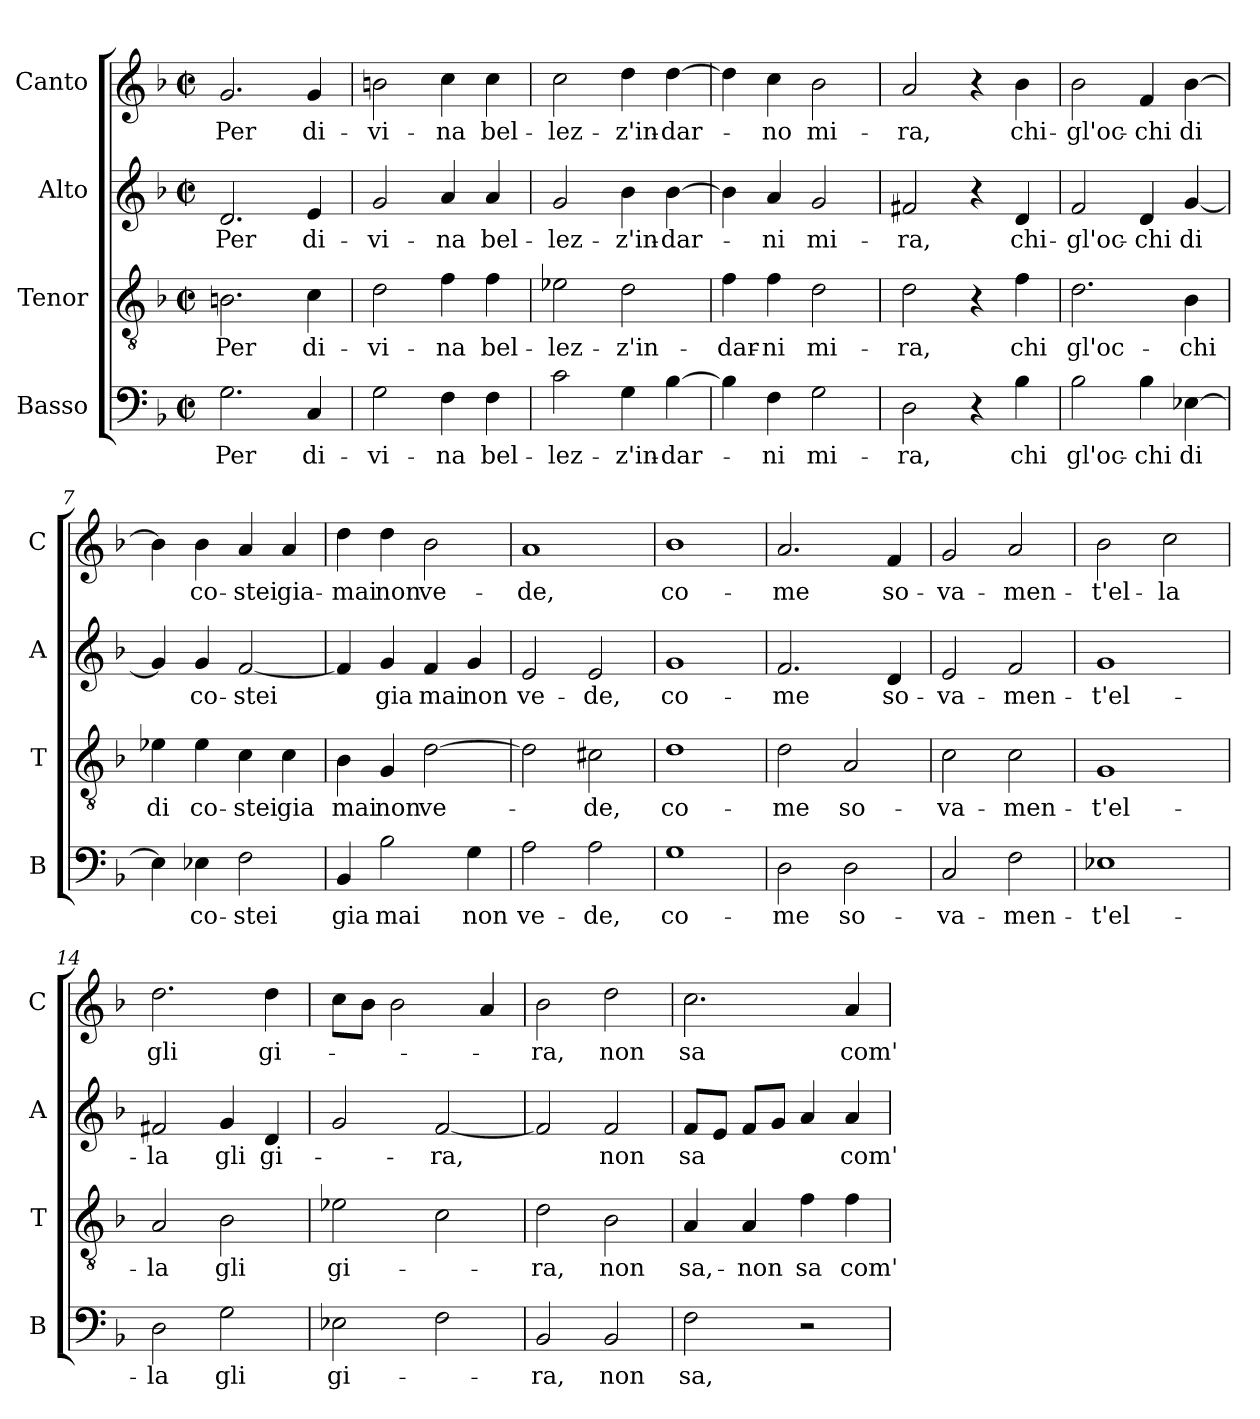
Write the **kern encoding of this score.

**kern	**text	**kern	**text	**kern	**text	**kern	**text
*part4	*part4	*part3	*part3	*part2	*part2	*part1	*part1
*staff4	*staff4	*staff3	*staff3	*staff2	*staff2	*staff1	*staff1
*I"Basso	*	*I"Tenor	*	*I"Alto	*	*I"Canto	*
*I'B	*	*I'T	*	*I'A	*	*I'C	*
*clefF4	*	*clefGv2	*	*clefG2	*	*clefG2	*
*k[b-]	*	*k[b-]	*	*k[b-]	*	*k[b-]	*
*F:	*	*F:	*	*F:	*	*F:	*
*M2/2	*	*M2/2	*	*M2/2	*	*M2/2	*
*met(c|)	*	*met(c|)	*	*met(c|)	*	*met(c|)	*
=1	=1	=1	=1	=1	=1	=1	=1
!	!LO:LY:b	!	!LO:LY:b	!	!LO:LY:b	!	!LO:LY:b
2.G\	Per	2.Bn\	Per	2.d/	Per	2.g/	Per
!	!LO:LY:b	!	!LO:LY:b	!	!LO:LY:b	!	!LO:LY:b
4C/	di-	4c\	di-	4e/	di-	4g/	di-
=2	=2	=2	=2	=2	=2	=2	=2
!	!LO:LY:b	!	!LO:LY:b	!	!LO:LY:b	!	!LO:LY:b
2G\	-vi-	2d\	-vi-	2g/	-vi-	2bn\	-vi-
!	!LO:LY:b	!	!LO:LY:b	!	!LO:LY:b	!	!LO:LY:b
4F\	-na	4f\	-na	4a/	-na	4cc\	-na
!	!LO:LY:b	!	!LO:LY:b	!	!LO:LY:b	!	!LO:LY:b
4F\	bel-	4f\	bel-	4a/	bel-	4cc\	bel-
=3	=3	=3	=3	=3	=3	=3	=3
!	!LO:LY:b	!	!LO:LY:b	!	!LO:LY:b	!	!LO:LY:b
2c\	-lez-	2e-X\	-lez-	2g/	-lez-	2cc\	-lez-
!	!LO:LY:b	!	!LO:LY:b	!	!LO:LY:b	!	!LO:LY:b
4G\	-z'in-	2d\	-z'in-	4b-\	-z'in-	4dd\	-z'in-
!	!LO:LY:b	!	!	!	!LO:LY:b	!	!LO:LY:b
[4B-\	-dar-	.	.	[4b-\	-dar-	[4dd\	-dar-
=4	=4	=4	=4	=4	=4	=4	=4
!	!	!	!LO:LY:b	!	!	!	!
4B-\]	.	4f\	-dar-	4b-\]	.	4dd\]	.
!	!LO:LY:b	!	!LO:LY:b	!	!LO:LY:b	!	!LO:LY:b
4F\	-ni	4f\	-ni	4a/	-ni	4cc\	-no
!	!LO:LY:b	!	!LO:LY:b	!	!LO:LY:b	!	!LO:LY:b
2G\	mi-	2d\	mi-	2g/	mi-	2b-\	mi-
=5	=5	=5	=5	=5	=5	=5	=5
!	!LO:LY:b	!	!LO:LY:b	!	!LO:LY:b	!	!LO:LY:b
2D\	-ra,	2d\	-ra,	2f#X/	-ra,	2a/	-ra,
4r	.	4r	.	4r	.	4r	.
!	!LO:LY:b	!	!LO:LY:b	!	!LO:LY:b	!	!LO:LY:b
4B-\	chi	4f\	chi	4d/	chi-	4b-\	chi-
!!LO:LB:g=z
=6	=6	=6	=6	=6	=6	=6	=6
!	!LO:LY:b	!	!LO:LY:b	!	!LO:LY:b	!	!LO:LY:b
2B-\	gl'oc-	2.d\	gl'oc-	2f/	-gl'oc-	2b-\	-gl'oc-
!	!LO:LY:b	!	!	!	!LO:LY:b	!	!LO:LY:b
4B-\	-chi	.	.	4d/	-chi	4f/	-chi
!	!LO:LY:b	!	!LO:LY:b	!	!LO:LY:b	!	!LO:LY:b
[4E-X\	di	4B-\	-chi	[4g/	di	[4b-\	di
=7	=7	=7	=7	=7	=7	=7	=7
!	!	!	!LO:LY:b	!	!	!	!
4E-\]	.	4e-X\	di	4g/]	.	4b-\]	.
!	!LO:LY:b	!	!LO:LY:b	!	!LO:LY:b	!	!LO:LY:b
4E-X\	co-	4e-\	co-	4g/	co-	4b-\	co-
!	!LO:LY:b	!	!LO:LY:b	!	!LO:LY:b	!	!LO:LY:b
2F\	-stei	4c\	-stei	[2f/	-stei	4a/	-stei
!	!	!	!LO:LY:b	!	!	!	!LO:LY:b
.	.	4c\	gia	.	.	4a/	gia-
=8	=8	=8	=8	=8	=8	=8	=8
!	!LO:LY:b	!	!LO:LY:b	!	!	!	!LO:LY:b
4BB-/	gia	4B-\	mai	4f/]	.	4dd\	-mai
!	!LO:LY:b	!	!LO:LY:b	!	!LO:LY:b	!	!LO:LY:b
2B-\	mai	4G/	non	4g/	gia	4dd\	non
!	!	!	!LO:LY:b	!	!LO:LY:b	!	!LO:LY:b
.	.	[2d\	ve-	4f/	mai	2b-\	ve-
!	!LO:LY:b	!	!	!	!LO:LY:b	!	!
4G\	non	.	.	4g/	non	.	.
=9	=9	=9	=9	=9	=9	=9	=9
!	!LO:LY:b	!	!	!	!LO:LY:b	!	!LO:LY:b
2A\	ve-	2d\]	.	2e/	ve-	1a	-de,
!	!LO:LY:b	!	!LO:LY:b	!	!LO:LY:b	!	!
2A\	-de,	2c#X\	-de,	2e/	-de,	.	.
=10	=10	=10	=10	=10	=10	=10	=10
!	!LO:LY:b	!	!LO:LY:b	!	!LO:LY:b	!	!LO:LY:b
1G	co-	1d	co-	1g	co-	1b-	co-
=11	=11	=11	=11	=11	=11	=11	=11
!	!LO:LY:b	!	!LO:LY:b	!	!LO:LY:b	!	!LO:LY:b
2D\	-me	2d\	-me	2.f/	-me	2.a/	-me
!	!LO:LY:b	!	!LO:LY:b	!	!	!	!
2D\	so-	2A/	so-	.	.	.	.
!	!	!	!	!	!LO:LY:b	!	!LO:LY:b
.	.	.	.	4d/	so-	4f/	so-
!!LO:LB:g=z
=12	=12	=12	=12	=12	=12	=12	=12
!	!LO:LY:b	!	!LO:LY:b	!	!LO:LY:b	!	!LO:LY:b
2C/	-va-	2c\	-va-	2e/	-va-	2g/	-va-
!	!LO:LY:b	!	!LO:LY:b	!	!LO:LY:b	!	!LO:LY:b
2F\	-men-	2c\	-men-	2f/	-men-	2a/	-men-
=13	=13	=13	=13	=13	=13	=13	=13
!	!LO:LY:b	!	!LO:LY:b	!	!LO:LY:b	!	!LO:LY:b
1E-X	-t'el-	1G	-t'el-	1g	-t'el-	2b-\	-t'el-
!	!	!	!	!	!	!	!LO:LY:b
.	.	.	.	.	.	2cc\	-la
=14	=14	=14	=14	=14	=14	=14	=14
!	!LO:LY:b	!	!LO:LY:b	!	!LO:LY:b	!	!LO:LY:b
2D\	-la	2A/	-la	2f#X/	-la	2.dd\	gli
!	!LO:LY:b	!	!LO:LY:b	!	!LO:LY:b	!	!
2G\	gli	2B-\	gli	4g/	gli	.	.
!	!	!	!	!	!LO:LY:b	!	!LO:LY:b
.	.	.	.	4d/	gi-	4dd\	gi-
=15	=15	=15	=15	=15	=15	=15	=15
!	!LO:LY:b	!	!LO:LY:b	!	!	!	!
2E-X\	gi-	2e-X\	gi-	2g/	.	8cc\L	.
.	.	.	.	.	.	8b-\J	.
.	.	.	.	.	.	2b-\	.
!	!	!	!	!	!LO:LY:b	!	!
2F\	.	2c\	.	[2f/	-ra,	.	.
.	.	.	.	.	.	4a/	.
=16	=16	=16	=16	=16	=16	=16	=16
!	!LO:LY:b	!	!LO:LY:b	!	!	!	!LO:LY:b
2BB-/	-ra,	2d\	-ra,	2f/]	.	2b-\	-ra,
!	!LO:LY:b	!	!LO:LY:b	!	!LO:LY:b	!	!LO:LY:b
2BB-/	non	2B-\	non	2f/	non	2dd\	non
=17	=17	=17	=17	=17	=17	=17	=17
!	!LO:LY:b	!	!LO:LY:b	!	!LO:LY:b	!	!LO:LY:b
2F\	sa,	4A/	sa,-	8f/L	sa	2.cc\	sa
.	.	.	.	8e/J	.	.	.
!	!	!	!LO:LY:b	!	!	!	!
.	.	4A/	-non	8f/L	.	.	.
.	.	.	.	8g/J	.	.	.
!	!	!	!LO:LY:b	!	!	!	!
2r	.	4f\	sa	4a/	.	.	.
!	!	!	!LO:LY:b	!	!LO:LY:b	!	!LO:LY:b
.	.	4f\	com'	4a/	com'	4a/	com'
=	=	=	=	=	=	=	=
*-	*-	*-	*-	*-	*-	*-	*-
